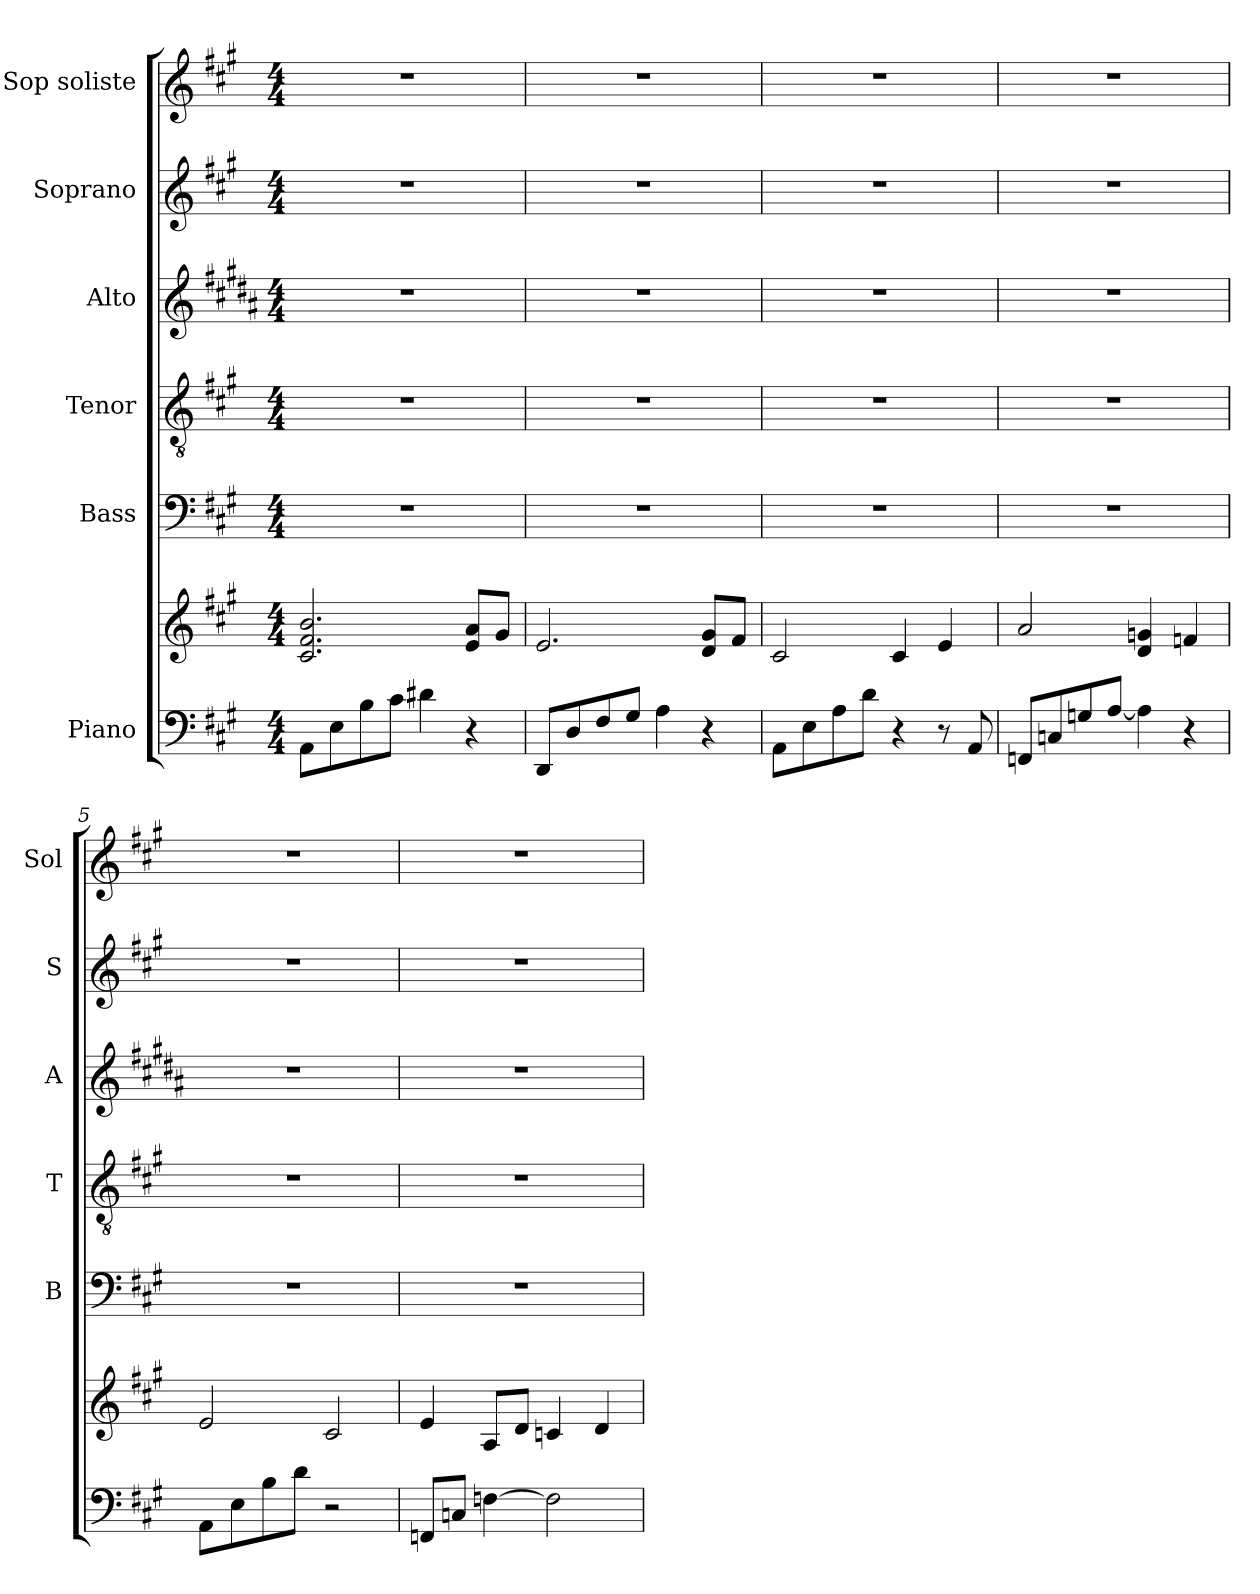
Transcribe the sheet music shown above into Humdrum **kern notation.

**kern	**kern	**kern	**kern	**kern	**kern	**kern
*part6	*part6	*part5	*part4	*part3	*part2	*part1
*staff7	*staff6	*staff5	*staff4	*staff3	*staff2	*staff1
*I"Piano	*	*I"Bass	*I"Tenor	*I"Alto	*I"Soprano	*I"Sop soliste
*	*	*I'B	*I'T	*I'A	*I'S	*I'Sol
*clefF4	*clefG2	*clefF4	*clefGv2	*clefG2	*clefG2	*clefG2
*	*	*	*	*ITrd1c2	*	*
*k[f#c#g#]	*k[f#c#g#]	*k[f#c#g#]	*k[f#c#g#]	*k[f#c#g#]	*k[f#c#g#]	*k[f#c#g#]
*A:	*A:	*A:	*A:	*A:	*A:	*A:
*M4/4	*M4/4	*M4/4	*M4/4	*M4/4	*M4/4	*M4/4
=1	=1	=1	=1	=1	=1	=1
8AA\L	2.c#/ 2.f#/ 2.b/	1r	1r	1r	1r	1r
8E\	.	.	.	.	.	.
8B\	.	.	.	.	.	.
8c#\J	.	.	.	.	.	.
4d#X\	.	.	.	.	.	.
4r	8e/ 8a/L	.	.	.	.	.
.	8g#/J	.	.	.	.	.
=2	=2	=2	=2	=2	=2	=2
8DD/L	2.e/	1r	1r	1r	1r	1r
8D/	.	.	.	.	.	.
8F#/	.	.	.	.	.	.
8G#/J	.	.	.	.	.	.
4A\	.	.	.	.	.	.
4r	8d/ 8g#/L	.	.	.	.	.
.	8f#/J	.	.	.	.	.
=3	=3	=3	=3	=3	=3	=3
8AA\L	2c#/	1r	1r	1r	1r	1r
8E\	.	.	.	.	.	.
8A\	.	.	.	.	.	.
8d\J	.	.	.	.	.	.
4r	4c#/	.	.	.	.	.
8r	4e/	.	.	.	.	.
8AA/	.	.	.	.	.	.
=4	=4	=4	=4	=4	=4	=4
8FFn/L	2a/	1r	1r	1r	1r	1r
8Cn/	.	.	.	.	.	.
8Gn/	.	.	.	.	.	.
[8A/J	.	.	.	.	.	.
4A\]	4d/ 4gn/	.	.	.	.	.
4r	4fn/	.	.	.	.	.
=5	=5	=5	=5	=5	=5	=5
8AA\L	2e/	1r	1r	1r	1r	1r
8E\	.	.	.	.	.	.
8B\	.	.	.	.	.	.
8d\J	.	.	.	.	.	.
2r	2c#/	.	.	.	.	.
!!LO:LB:g=z
=6	=6	=6	=6	=6	=6	=6
8FFn/L	4e/	1r	1r	1r	1r	1r
8Cn/J	.	.	.	.	.	.
[4Fn\	8A/L	.	.	.	.	.
.	8d/J	.	.	.	.	.
2F\]	4cn/	.	.	.	.	.
.	4d/	.	.	.	.	.
=	=	=	=	=	=	=
*-	*-	*-	*-	*-	*-	*-
